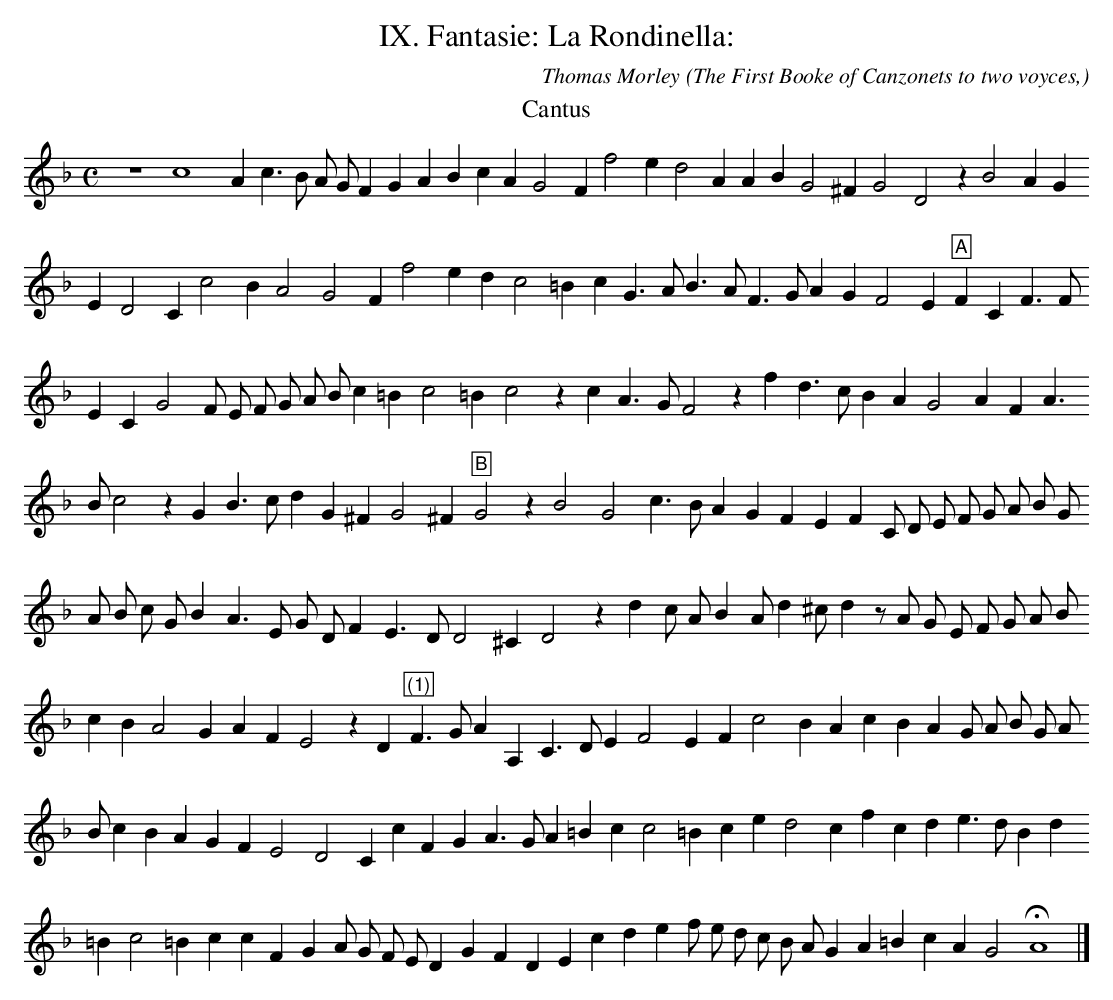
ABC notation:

X:1
T:IX. Fantasie: La Rondinella:
O: The First Booke of Canzonets to two voyces,
C: Thomas Morley
M:C
K: F
T:Cantus
L:1/8
z8 c8 A2 c3 B A G F2 G2 A2 B2 c2 A2 G4 F2 f4 e2 d4 A2 A2 B2 G4 ^F2 \
G4 D4 z2 B4 A2 G2 E2 D4 C2 c4 B2 A4 G4 F2 f4 e2 d2 c4 =B2 c2 G3 A B3 A F3 G A2 \
G2 F4 E2 "A"F2 C2 F3 F E2 C2 G4 F E F G A B c2 =B2 c4 =B2 c4 z2 c2 A3 G F4 \
z2 f2 d3 c B2 A2 G4 A2 F2 A3 B c4 z2 G2 B3 c d2 G2 ^F2 G4 ^F2 "B"G4 \
z2 B4 G4 c3 B A2 G2 F2 E2 F2 C D E F G A B G A B c G B2 A3 E G D F2 E3 D \
D4 ^C2 D4 z2 d2 c A B2 A d2 ^c d2 z A G E F G A B c2 B2 A4 G2 A2 F2 E4 z2 D2 \
"(1)"F3 G A2 A,2 C3 D E2 F4 E2 F2 c4 B2 A2 c2 B2 A2 G A B G A B c2 B2 A2 G2 F2 \
E4 D4 C2 c2 F2 G2 A3 G A2 =B2 c2 c4 =B2 c2 e2 d4 c2 f2 c2 d2 e3 d B2 d2 \
=B2 c4 =B2 c2 c2 F2 G2 A G F E D2 G2 F2 D2 E2 c2 d2 e2 f e d c B A G2 A2 =B2 c2 A2 G4 HA8|]
